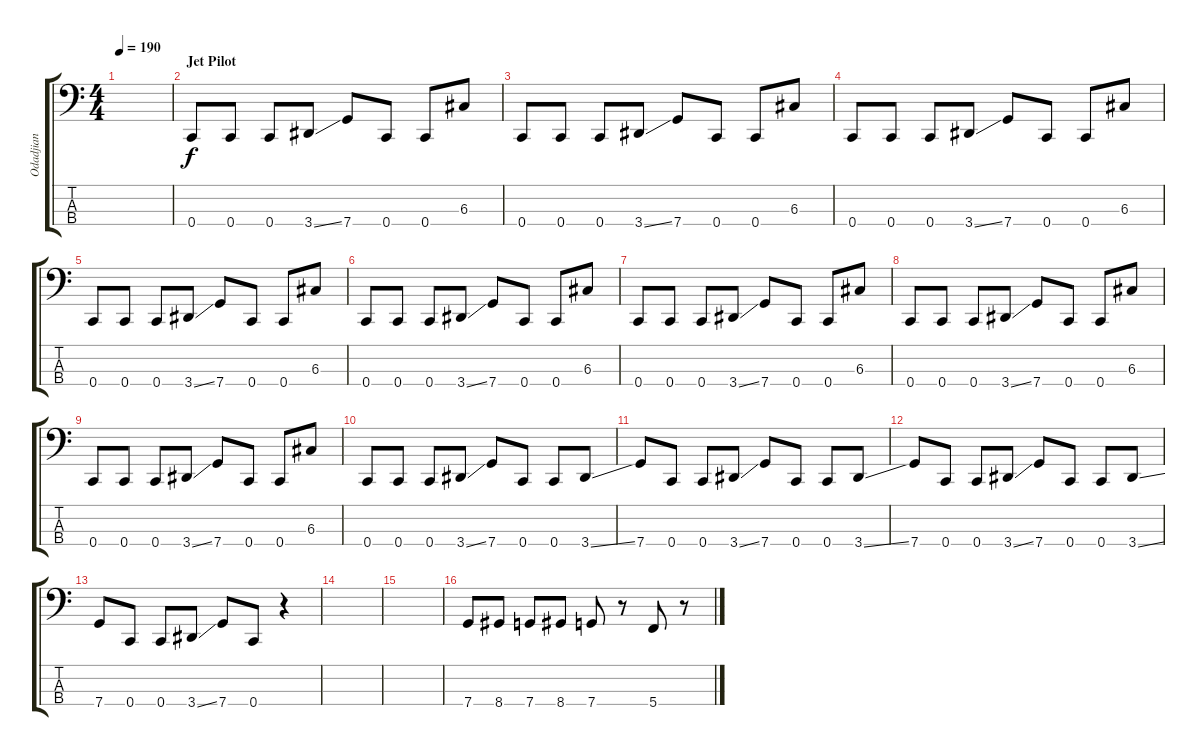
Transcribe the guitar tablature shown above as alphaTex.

\track ("Odadjian" "Odadjian") {instrument electricbasspick}
\staff {score tabs}
\tuning (F2 C2 G1 C1) {hide}
\ts (4 4)
\tempo 190
\clef f4
\ks c
|
\section ("" "Jet Pilot")
0.4.8 0.4.8 0.4.8 3.4{ss}.8 7.4.8 0.4.8 0.4.8 6.3.8 |
0.4.8 0.4.8 0.4.8 3.4{ss}.8 7.4.8 0.4.8 0.4.8 6.3.8 |
0.4.8 0.4.8 0.4.8 3.4{ss}.8 7.4.8 0.4.8 0.4.8 6.3.8 |
0.4.8 0.4.8 0.4.8 3.4{ss}.8 7.4.8 0.4.8 0.4.8 6.3.8 |
0.4.8 0.4.8 0.4.8 3.4{ss}.8 7.4.8 0.4.8 0.4.8 6.3.8 |
0.4.8 0.4.8 0.4.8 3.4{ss}.8 7.4.8 0.4.8 0.4.8 6.3.8 |
0.4.8 0.4.8 0.4.8 3.4{ss}.8 7.4.8 0.4.8 0.4.8 6.3.8 |
0.4.8 0.4.8 0.4.8 3.4{ss}.8 7.4.8 0.4.8 0.4.8 6.3.8 |
0.4.8 0.4.8 0.4.8 3.4{ss}.8 7.4.8 0.4.8 0.4.8 3.4{ss}.8 |
7.4.8 0.4.8 0.4.8 3.4{ss}.8 7.4.8 0.4.8 0.4.8 3.4{ss}.8 |
7.4.8 0.4.8 0.4.8 3.4{ss}.8 7.4.8 0.4.8 0.4.8 3.4{ss}.8 |
7.4.8 0.4.8 0.4.8 3.4{ss}.8 7.4.8 0.4.8 r.4 |
|
|
7.4.8 8.4.8 7.4.8 8.4.8 7.4.8 r.8 5.4.8 r.8
